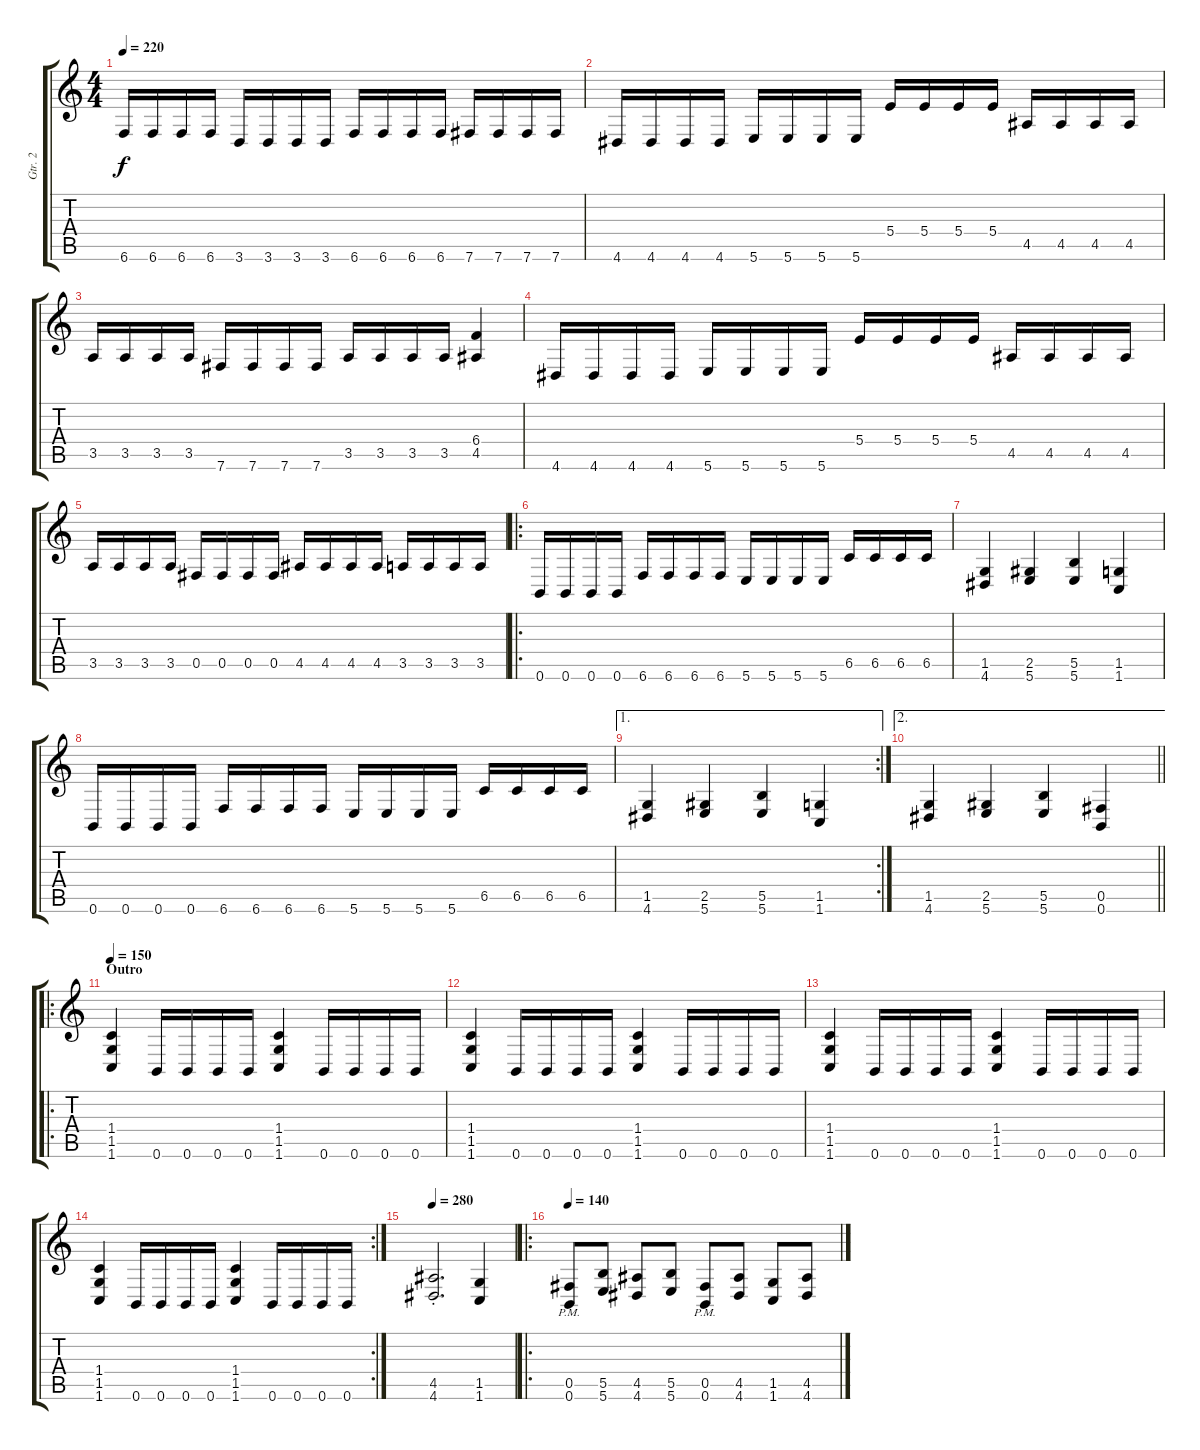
\track ("Gtr. 2" "Gtr. 2") {instrument distortionguitar}
\staff {score tabs}
\tuning (Db4 Ab3 E3 B2 Gb2 B1) {hide}
\ts (4 4)
\tempo 220
\clef g2
\ks c
6.6.16{dy f} 6.6.16 6.6.16 6.6.16 3.6.16 3.6.16 3.6.16 3.6.16 6.6.16 6.6.16 6.6.16 6.6.16 7.6.16 7.6.16 7.6.16 7.6.16 |
4.6.16 4.6.16 4.6.16 4.6.16 5.6.16 5.6.16 5.6.16 5.6.16 5.4.16 5.4.16 5.4.16 5.4.16 4.5.16 4.5.16 4.5.16 4.5.16 |
3.5.16 3.5.16 3.5.16 3.5.16 7.6.16 7.6.16 7.6.16 7.6.16 3.5.16 3.5.16 3.5.16 3.5.16 (6.4 4.5).4 |
4.6.16 4.6.16 4.6.16 4.6.16 5.6.16 5.6.16 5.6.16 5.6.16 5.4.16 5.4.16 5.4.16 5.4.16 4.5.16 4.5.16 4.5.16 4.5.16 |
3.5.16 3.5.16 3.5.16 3.5.16 0.5.16 0.5.16 0.5.16 0.5.16 4.5.16 4.5.16 4.5.16 4.5.16 3.5.16 3.5.16 3.5.16 3.5.16 |
\ro
0.6.16 0.6.16 0.6.16 0.6.16 6.6.16 6.6.16 6.6.16 6.6.16 5.6.16 5.6.16 5.6.16 5.6.16 6.5.16 6.5.16 6.5.16 6.5.16 |
(1.5 4.6).4 (2.5 5.6).4 (5.5 5.6).4 (1.5 1.6).4 |
0.6.16 0.6.16 0.6.16 0.6.16 6.6.16 6.6.16 6.6.16 6.6.16 5.6.16 5.6.16 5.6.16 5.6.16 6.5.16 6.5.16 6.5.16 6.5.16 |
\ae 1
\rc 2
(1.5 4.6).4 (2.5 5.6).4 (5.5 5.6).4 (1.5 1.6).4 |
\ae 2
\barLineRight lightlight
(1.5 4.6).4 (2.5 5.6).4 (5.5 5.6).4 (0.5 0.6).4 |
\ro
\section ("" "Outro")
\tempo 150
(1.4 1.5 1.6).4 0.6.16 0.6.16 0.6.16 0.6.16 (1.4 1.5 1.6).4 0.6.16 0.6.16 0.6.16 0.6.16 |
(1.4 1.5 1.6).4 0.6.16 0.6.16 0.6.16 0.6.16 (1.4 1.5 1.6).4 0.6.16 0.6.16 0.6.16 0.6.16 |
(1.4 1.5 1.6).4 0.6.16 0.6.16 0.6.16 0.6.16 (1.4 1.5 1.6).4 0.6.16 0.6.16 0.6.16 0.6.16 |
\rc 2
(1.4 1.5 1.6).4 0.6.16 0.6.16 0.6.16 0.6.16 (1.4 1.5 1.6).4 0.6.16 0.6.16 0.6.16 0.6.16 |
\tempo 280
(4.5{st} 4.6{st}).2{d} (1.5 1.6).4 |
\ro
\tempo 140
(0.5{pm} 0.6{pm}).8 (5.5 5.6).8 (4.5 4.6).8 (5.5 5.6).8 (0.5{pm} 0.6{pm}).8 (4.5 4.6).8 (1.5 1.6).8 (4.5 4.6).8
